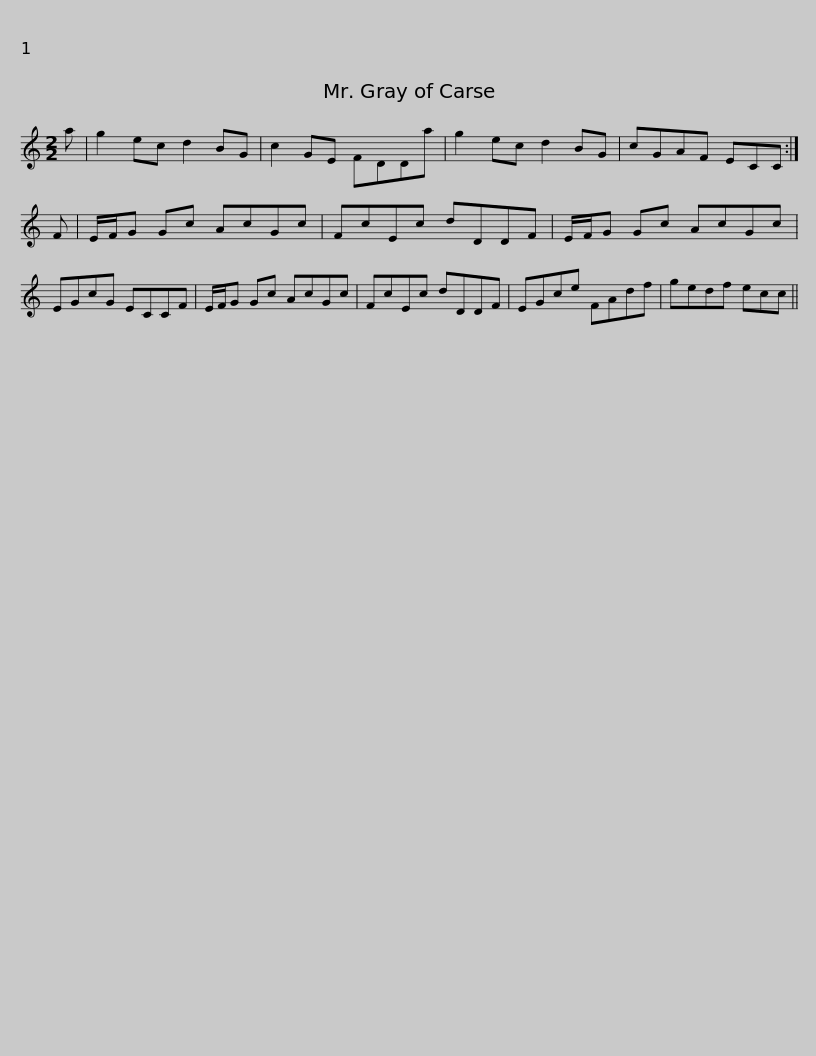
X:1
L:1/8
M:2/2
I:linebreak $
K:C
V:1 treble
V:1
 a | g2 ec d2 BG | c2 GE FDDa | g2 ec d2 BG | cGAF ECC :| %5
 F | E/F/G Gc AcGc |$ FcEc dDDF | E/F/G Gc AcGc | EGcG ECCF | %10
 E/F/G Gc AcGc | FcEc dDDF |$ EGce FAdf | gedf ecc || %14
